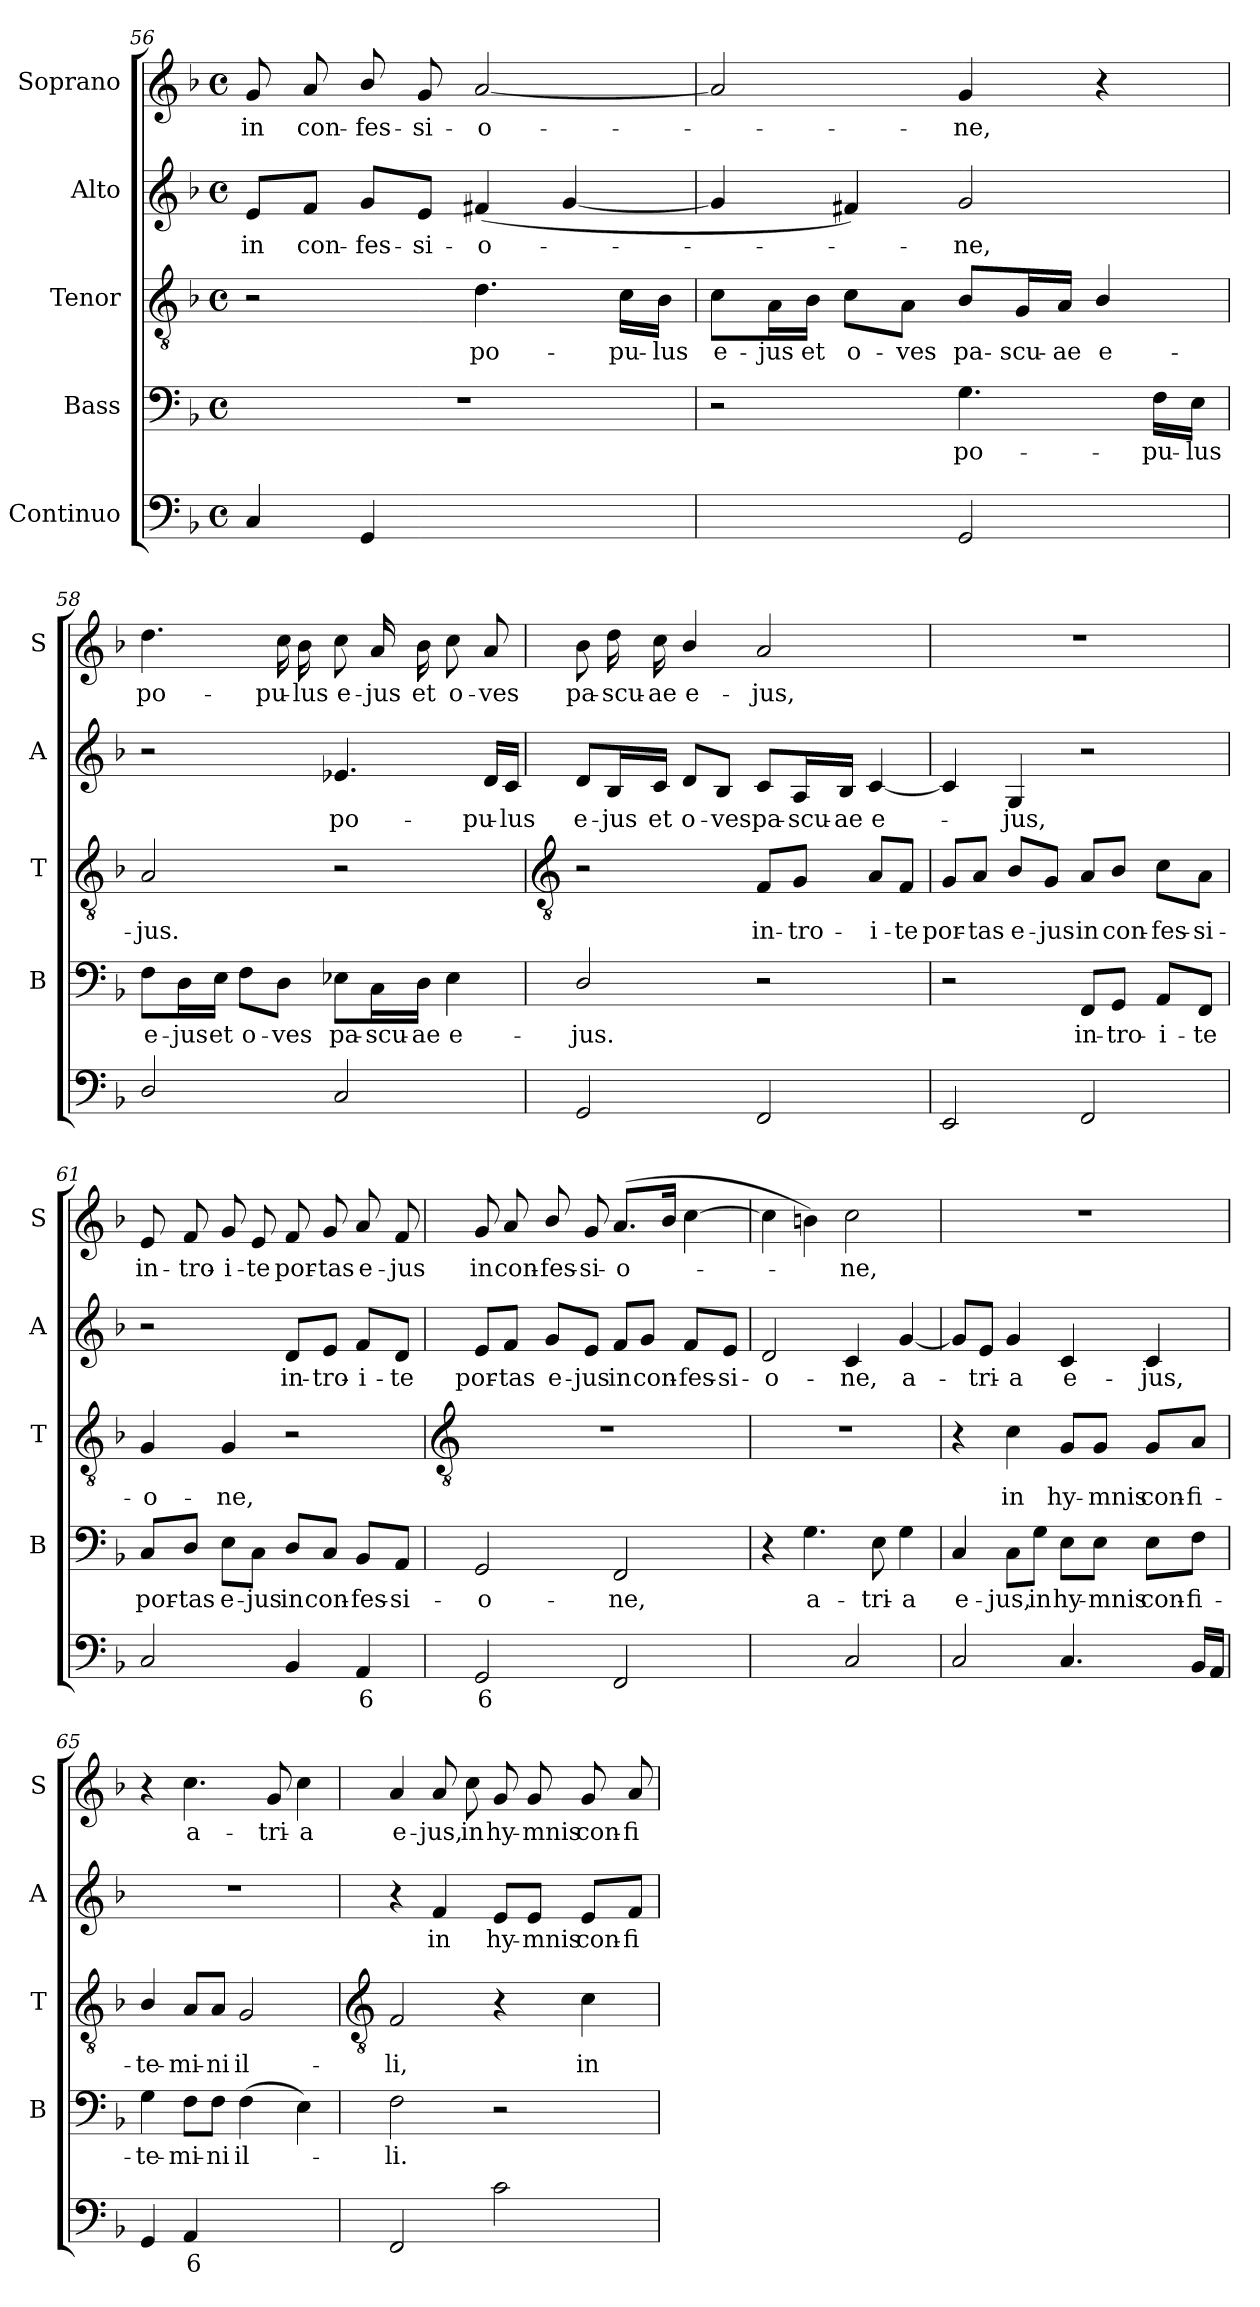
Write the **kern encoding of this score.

**kern	**text	**kern	**text	**kern	**text	**kern	**text	**kern	**text
*part5	*part5	*part4	*part4	*part3	*part3	*part2	*part2	*part1	*part1
*staff5	*staff5	*staff4	*staff4	*staff3	*staff3	*staff2	*staff2	*staff1	*staff1
*I"Continuo	*	*I"Bass	*	*I"Tenor	*	*I"Alto	*	*I"Soprano	*
*	*	*I'B	*	*I'T	*	*I'A	*	*I'S	*
!!LO:LB:g=z
*clefF4	*	*clefF4	*	*clefGv2	*	*clefG2	*	*clefG2	*
*k[b-]	*	*k[b-]	*	*k[b-]	*	*k[b-]	*	*k[b-]	*
*F:	*	*F:	*	*F:	*	*F:	*	*F:	*
*M4/4	*	*M4/4	*	*M4/4	*	*M4/4	*	*M4/4	*
*met(c)	*	*met(c)	*	*met(c)	*	*met(c)	*	*met(c)	*
=56	=56	=56	=56	=56	=56	=56	=56	=56	=56
!	!	!	!	!	!	!	!LO:LY:b	!	!LO:LY:b
4C	.	1r	.	2r	.	8e/L	in	8g	in
!	!	!	!	!	!	!	!LO:LY:b	!	!LO:LY:b
.	.	.	.	.	.	8f/J	con-	8a	con-
!	!	!	!	!	!	!	!LO:LY:b	!	!LO:LY:b
4GG	.	.	.	.	.	8g/L	-fes-	8b-/	-fes-
!	!	!	!	!	!	!	!LO:LY:b	!	!LO:LY:b
.	.	.	.	.	.	8e/J	-si-	8g	-si-
!	!LO:LY:b	!	!	!	!LO:LY:b	!	!LO:LY:b	!	!LO:LY:b
(<[4D/yy	3	.	.	4.d	po-	(<4f#X	-o-	[2a	-o-
!	!LO:LY:b	!	!	!	!	!	!	!	!
4D/yy_	4	.	.	.	.	[4g	.	.	.
!	!	!	!	!	!LO:LY:b	!	!	!	!
.	.	.	.	16c\LL	-pu-	.	.	.	.
!	!	!	!	!	!LO:LY:b	!	!	!	!
.	.	.	.	16B-\JJ	-lus	.	.	.	.
=57	=57	=57	=57	=57	=57	=57	=57	=57	=57
!	!	!	!	!	!LO:LY:b	!	!	!	!
4D/yy_)	.	2r	.	8c\L	e-	4g]	.	2a]	.
!	!	!	!	!	!LO:LY:b	!	!	!	!
.	.	.	.	16A\L	-jus	.	.	.	.
!	!	!	!	!	!LO:LY:b	!	!	!	!
.	.	.	.	16B-\JJ	et	.	.	.	.
!	!LO:LY:b	!	!	!	!LO:LY:b	!	!	!	!
4D/yy]	3	.	.	8c\L	o-	4f#X)	.	.	.
!	!	!	!	!	!LO:LY:b	!	!	!	!
.	.	.	.	8A\J	-ves	.	.	.	.
!	!	!	!LO:LY:b	!	!LO:LY:b	!	!LO:LY:b	!	!LO:LY:b
2GG	.	4.G	po-	8B-/L	pa-	2g	ne,	4g	ne,
!	!	!	!	!	!LO:LY:b	!	!	!	!
.	.	.	.	16G/L	-scu-	.	.	.	.
!	!	!	!	!	!LO:LY:b	!	!	!	!
.	.	.	.	16A/JJ	-ae	.	.	.	.
!	!	!	!	!	!LO:LY:b	!	!	!	!
.	.	.	.	4B-/	e-	.	.	4r	.
!	!	!	!LO:LY:b	!	!	!	!	!	!
.	.	16F\LL	-pu-	.	.	.	.	.	.
!	!	!	!LO:LY:b	!	!	!	!	!	!
.	.	16E\JJ	-lus	.	.	.	.	.	.
=58	=58	=58	=58	=58	=58	=58	=58	=58	=58
!	!	!	!LO:LY:b	!	!LO:LY:b	!	!	!	!LO:LY:b
2D/	.	8F\L	e-	2A	-jus.	2r	.	4.dd	po-
!	!	!	!LO:LY:b	!	!	!	!	!	!
.	.	16D\L	-jus	.	.	.	.	.	.
!	!	!	!LO:LY:b	!	!	!	!	!	!
.	.	16E\JJ	et	.	.	.	.	.	.
!	!	!	!LO:LY:b	!	!	!	!	!	!
.	.	8F\L	o-	.	.	.	.	.	.
!	!	!	!LO:LY:b	!	!	!	!	!	!LO:LY:b
.	.	8D\J	-ves	.	.	.	.	16cc	-pu-
!	!	!	!	!	!	!	!	!	!LO:LY:b
.	.	.	.	.	.	.	.	16b-	-lus
!	!	!	!LO:LY:b	!	!	!	!LO:LY:b	!	!LO:LY:b
2C	.	8E-X\L	pa-	2r	.	4.e-X	po-	8cc	e-
!	!	!	!LO:LY:b	!	!	!	!	!	!LO:LY:b
.	.	16C\L	-scu-	.	.	.	.	16a	-jus
!	!	!	!LO:LY:b	!	!	!	!	!	!LO:LY:b
.	.	16D\JJ	-ae	.	.	.	.	16b-	et
!	!	!	!LO:LY:b	!	!	!	!	!	!LO:LY:b
.	.	4E-	e-	.	.	.	.	8cc	o-
!	!	!	!	!	!	!	!LO:LY:b	!	!LO:LY:b
.	.	.	.	.	.	16d/LL	-pu-	8a	-ves
!	!	!	!	!	!	!	!LO:LY:b	!	!
.	.	.	.	.	.	16c/JJ	-lus	.	.
!!LO:LB:g=z
=59	=59	=59	=59	=59	=59	=59	=59	=59	=59
*	*	*	*	*clefGv2	*	*	*	*	*
!	!	!	!LO:LY:b	!	!	!	!LO:LY:b	!	!LO:LY:b
2GG	.	2D/	-jus.	2r	.	8d/L	e-	8b-	pa-
!	!	!	!	!	!	!	!LO:LY:b	!	!LO:LY:b
.	.	.	.	.	.	16B-/L	-jus	16dd	-scu-
!	!	!	!	!	!	!	!LO:LY:b	!	!LO:LY:b
.	.	.	.	.	.	16c/JJ	et	16cc	-ae
!	!	!	!	!	!	!	!LO:LY:b	!	!LO:LY:b
.	.	.	.	.	.	8d/L	o-	4b-/	e-
!	!	!	!	!	!	!	!LO:LY:b	!	!
.	.	.	.	.	.	8B-/J	-ves	.	.
!	!	!	!	!	!LO:LY:b	!	!LO:LY:b	!	!LO:LY:b
2FF	.	2r	.	8F/L	in-	8c/L	pa-	2a	-jus,
!	!	!	!	!	!LO:LY:b	!	!LO:LY:b	!	!
.	.	.	.	8G/J	-tro-	16A/L	-scu-	.	.
!	!	!	!	!	!	!	!LO:LY:b	!	!
.	.	.	.	.	.	16B-/JJ	-ae	.	.
!	!	!	!	!	!LO:LY:b	!	!LO:LY:b	!	!
.	.	.	.	8A/L	-i-	[4c	e-	.	.
!	!	!	!	!	!LO:LY:b	!	!	!	!
.	.	.	.	8F/J	-te	.	.	.	.
=60	=60	=60	=60	=60	=60	=60	=60	=60	=60
!	!	!	!	!	!LO:LY:b	!	!	!	!
2EE	.	2r	.	8G/L	por-	4c]	.	1r	.
!	!	!	!	!	!LO:LY:b	!	!	!	!
.	.	.	.	8A/J	-tas	.	.	.	.
!	!	!	!	!	!LO:LY:b	!	!LO:LY:b	!	!
.	.	.	.	8B-/L	e-	4G	jus,	.	.
!	!	!	!	!	!LO:LY:b	!	!	!	!
.	.	.	.	8G/J	-jus	.	.	.	.
!	!	!	!LO:LY:b	!	!LO:LY:b	!	!	!	!
2FF	.	8FF/L	in-	8A/L	in	2r	.	.	.
!	!	!	!LO:LY:b	!	!LO:LY:b	!	!	!	!
.	.	8GG/J	-tro-	8B-/J	con-	.	.	.	.
!	!	!	!LO:LY:b	!	!LO:LY:b	!	!	!	!
.	.	8AA/L	-i-	8c\L	-fes-	.	.	.	.
!	!	!	!LO:LY:b	!	!LO:LY:b	!	!	!	!
.	.	8FF/J	-te	8A\J	-si-	.	.	.	.
=61	=61	=61	=61	=61	=61	=61	=61	=61	=61
!	!	!	!LO:LY:b	!	!LO:LY:b	!	!	!	!LO:LY:b
2C	.	8C/L	por-	4G	-o-	2r	.	8e	in-
!	!	!	!LO:LY:b	!	!	!	!	!	!LO:LY:b
.	.	8D/J	-tas	.	.	.	.	8f	-tro-
!	!	!	!LO:LY:b	!	!LO:LY:b	!	!	!	!LO:LY:b
.	.	8E\L	e-	4G	-ne,	.	.	8g	-i-
!	!	!	!LO:LY:b	!	!	!	!	!	!LO:LY:b
.	.	8C\J	-jus	.	.	.	.	8e	-te
!	!	!	!LO:LY:b	!	!	!	!LO:LY:b	!	!LO:LY:b
4BB-	.	8D/L	in	2r	.	8d/L	in-	8f	por-
!	!	!	!LO:LY:b	!	!	!	!LO:LY:b	!	!LO:LY:b
.	.	8C/J	con-	.	.	8e/J	-tro-	8g	-tas
!	!LO:LY:b	!	!LO:LY:b	!	!	!	!LO:LY:b	!	!LO:LY:b
4AA	6	8BB-/L	-fes-	.	.	8f/L	-i-	8a	e-
!	!	!	!LO:LY:b	!	!	!	!LO:LY:b	!	!LO:LY:b
.	.	8AA/J	-si-	.	.	8d/J	-te	8f	-jus
!!LO:LB:g=z
=62	=62	=62	=62	=62	=62	=62	=62	=62	=62
*	*	*	*	*clefGv2	*	*	*	*	*
!	!LO:LY:b	!	!LO:LY:b	!	!	!	!LO:LY:b	!	!LO:LY:b
2GG	6	2GG	-o-	1r	.	8e/L	por-	8g	in
!	!	!	!	!	!	!	!LO:LY:b	!	!LO:LY:b
.	.	.	.	.	.	8f/J	-tas	8a	con-
!	!	!	!	!	!	!	!LO:LY:b	!	!LO:LY:b
.	.	.	.	.	.	8g/L	e-	8b-/	-fes-
!	!	!	!	!	!	!	!LO:LY:b	!	!LO:LY:b
.	.	.	.	.	.	8e/J	-jus	8g	-si-
!	!	!	!LO:LY:b	!	!	!	!LO:LY:b	!	!LO:LY:b
2FF	.	2FF	-ne,	.	.	8f/L	in	(>8.aL	-o-
!	!	!	!	!	!	!	!LO:LY:b	!	!
.	.	.	.	.	.	8g/J	con-	.	.
.	.	.	.	.	.	.	.	16b-J	.
!	!	!	!	!	!	!	!LO:LY:b	!	!
.	.	.	.	.	.	8f/L	-fes-	[4cc	.
!	!	!	!	!	!	!	!LO:LY:b	!	!
.	.	.	.	.	.	8e/J	-si-	.	.
=63	=63	=63	=63	=63	=63	=63	=63	=63	=63
!	!LO:LY:b	!	!	!	!	!	!LO:LY:b	!	!
[4GGyy	4	4r	.	1r	.	2d	-o-	4cc]	.
!	!	!	!LO:LY:b	!	!	!	!	!	!
4GGyy]	.	4.G	a-	.	.	.	.	4bn)	.
!	!	!	!	!	!	!	!LO:LY:b	!	!LO:LY:b
2C	.	.	.	.	.	4c	-ne,	2cc	ne,
!	!	!	!LO:LY:b	!	!	!	!	!	!
.	.	8E	-tri-	.	.	.	.	.	.
!	!	!	!LO:LY:b	!	!	!	!LO:LY:b	!	!
.	.	4G	-a	.	.	[4g	a-	.	.
=64	=64	=64	=64	=64	=64	=64	=64	=64	=64
!	!	!	!LO:LY:b	!	!	!	!	!	!
2C	.	4C	e-	4r	.	8g/L]	.	1r	.
!	!	!	!	!	!	!	!LO:LY:b	!	!
.	.	.	.	.	.	8e/J	tri-	.	.
!	!	!	!LO:LY:b	!	!LO:LY:b	!	!LO:LY:b	!	!
.	.	8C\L	-jus,	4c	in	4g	-a	.	.
!	!	!	!LO:LY:b	!	!	!	!	!	!
.	.	8G\J	in	.	.	.	.	.	.
!	!	!	!LO:LY:b	!	!LO:LY:b	!	!LO:LY:b	!	!
4.C	.	8E\L	hy-	8G/L	hy-	4c	e-	.	.
!	!	!	!LO:LY:b	!	!LO:LY:b	!	!	!	!
.	.	8E\J	-mnis	8G/J	-mnis	.	.	.	.
!	!	!	!LO:LY:b	!	!LO:LY:b	!	!LO:LY:b	!	!
.	.	8E\L	con-	8G/L	con-	4c	-jus,	.	.
!	!	!	!LO:LY:b	!	!LO:LY:b	!	!	!	!
16BB-LL	.	8F\J	-fi-	8A/J	-fi-	.	.	.	.
16AAJJ	.	.	.	.	.	.	.	.	.
=65	=65	=65	=65	=65	=65	=65	=65	=65	=65
!	!	!	!LO:LY:b	!	!LO:LY:b	!	!	!	!
4GG	.	4G	-te-	4B-/	-te-	1r	.	4r	.
!	!LO:LY:b	!	!LO:LY:b	!	!LO:LY:b	!	!	!	!LO:LY:b
4AA	6	8F\L	-mi-	8A/L	-mi-	.	.	4.cc	a-
!	!	!	!LO:LY:b	!	!LO:LY:b	!	!	!	!
.	.	8F\J	-ni	8A/J	-ni	.	.	.	.
!	!LO:LY:b	!	!LO:LY:b	!	!LO:LY:b	!	!	!	!
[4Cyy	4	(>4F	il-	2G	il-	.	.	.	.
!	!	!	!	!	!	!	!	!	!LO:LY:b
.	.	.	.	.	.	.	.	8g	-tri-
!	!LO:LY:b	!	!	!	!	!	!	!	!LO:LY:b
4Cyy]	3	4E)	.	.	.	.	.	4cc	-a
!!LO:LB:g=z
=66	=66	=66	=66	=66	=66	=66	=66	=66	=66
*	*	*	*	*clefGv2	*	*	*	*	*
!	!	!	!LO:LY:b	!	!LO:LY:b	!	!	!	!LO:LY:b
2FF	.	2F	li.	2F	-li,	4r	.	4a	e-
!	!	!	!	!	!	!	!LO:LY:b	!	!LO:LY:b
.	.	.	.	.	.	4f	in	8a	-jus,
!	!	!	!	!	!	!	!	!	!LO:LY:b
.	.	.	.	.	.	.	.	8cc	in
!	!	!	!	!	!	!	!LO:LY:b	!	!LO:LY:b
2c	.	2r	.	4r	.	8e/L	hy-	8g	hy-
!	!	!	!	!	!	!	!LO:LY:b	!	!LO:LY:b
.	.	.	.	.	.	8e/J	-mnis	8g	-mnis
!	!	!	!	!	!LO:LY:b	!	!LO:LY:b	!	!LO:LY:b
.	.	.	.	4c	in	8e/L	con-	8g	con-
!	!	!	!	!	!	!	!LO:LY:b	!	!LO:LY:b
.	.	.	.	.	.	8f/J	-fi-	8a	-fi-
=	=	=	=	=	=	=	=	=	=
*-	*-	*-	*-	*-	*-	*-	*-	*-	*-
